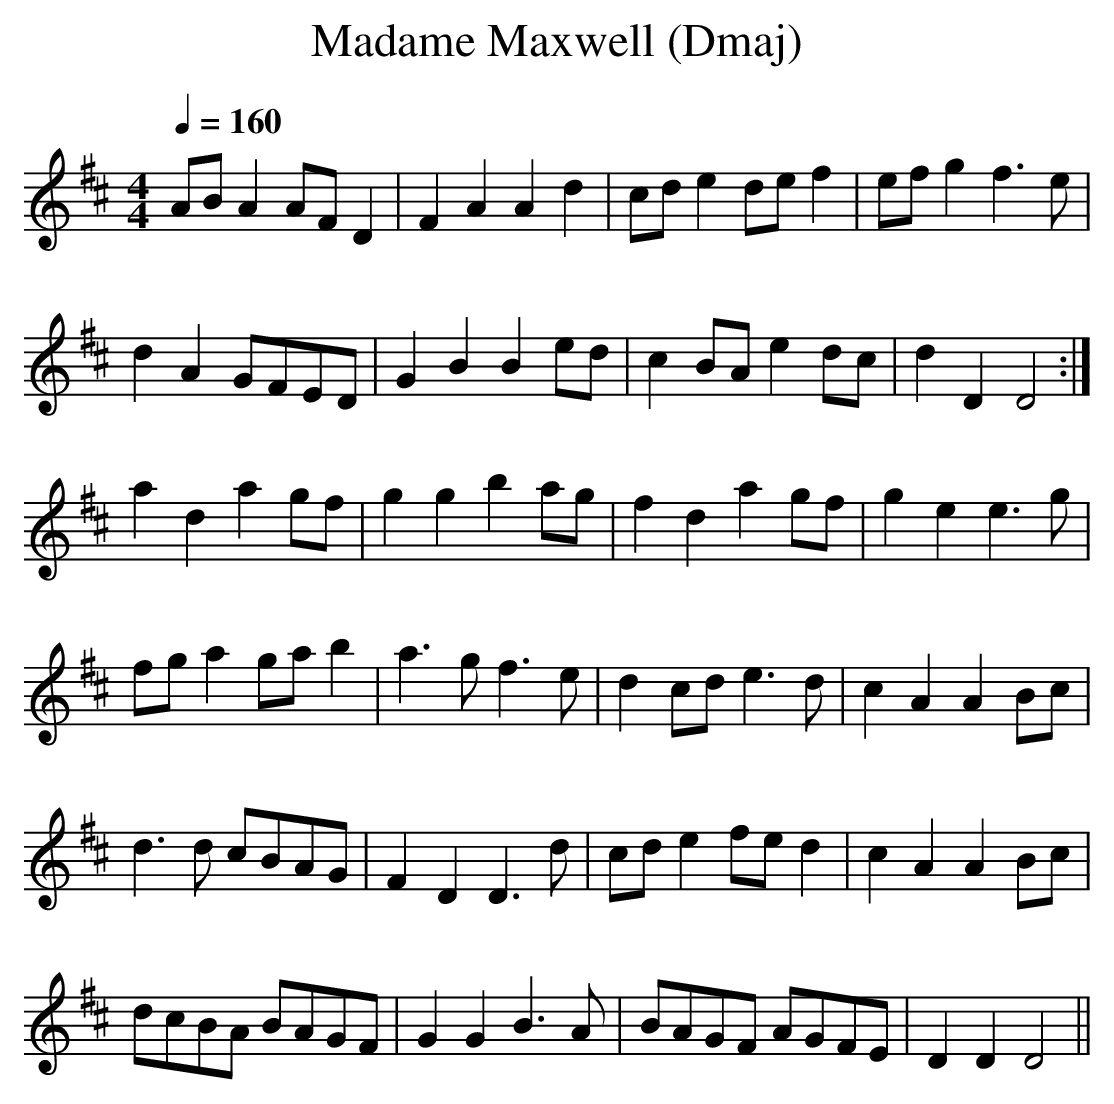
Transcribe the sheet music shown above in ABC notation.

X:1
T:Madame Maxwell (Dmaj)
Q:1/4=160
M:4/4
L:1/8
K:Dmaj
ABA2 AFD2|F2A2 A2d2|cde2 def2|efg2 f3e|
d2A2 GFED|G2B2 B2ed|c2BA e2dc|d2D2 D4:|
a2d2 a2gf|g2g2 b2ag|f2d2 a2gf|g2e2 e3g|
fga2 gab2|a3g f3e|d2cd e3d|c2A2 A2Bc|
d3d cBAG|F2D2 D3d|cde2 fed2|c2A2 A2Bc|
dcBA BAGF|G2G2 B3A|BAGF AGFE|D2D2 D4||
